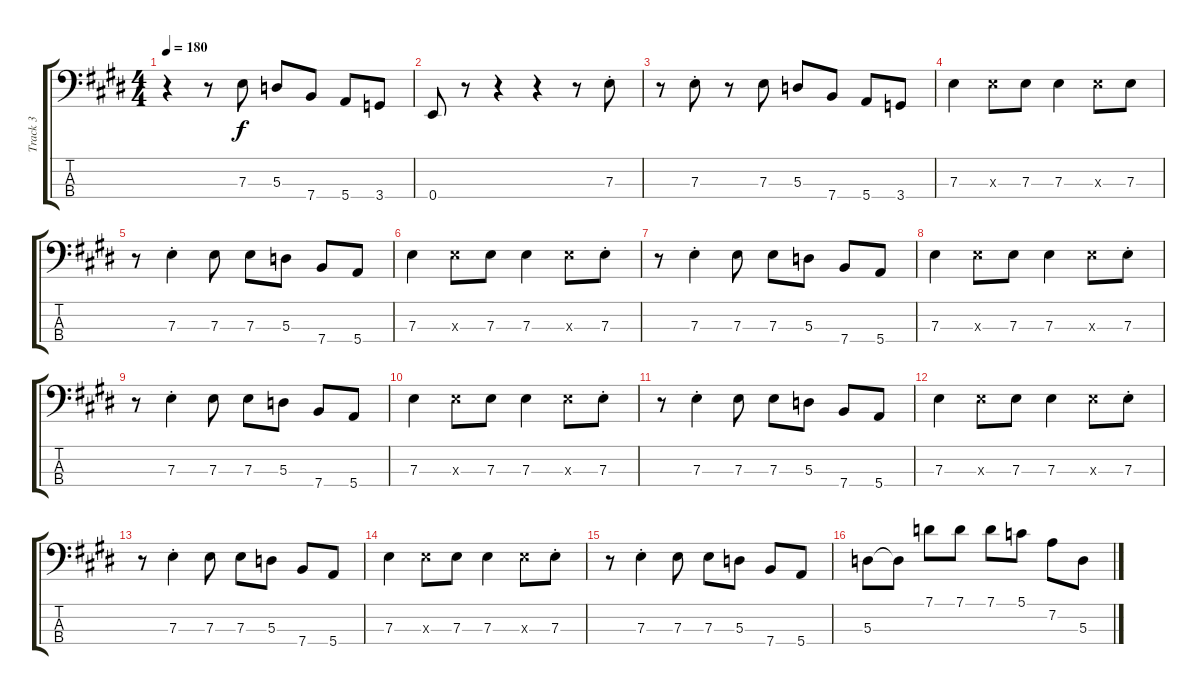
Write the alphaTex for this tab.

\track ("Track 3" "Track 3") {instrument electricbassfinger}
\staff {score tabs}
\tuning (G2 D2 A1 E1) {hide}
\ts (4 4)
\tempo 180
\clef f4
\ks c#minor
r.4{dy f} r.8 7.3.8 5.3.8 7.4.8 5.4.8 3.4.8 |
0.4.8 r.8 r.4 r.4 r.8 7.3{st}.8 |
r.8 7.3{st}.8 r.8 7.3.8 5.3.8 7.4.8 5.4.8 3.4.8 |
7.3.4 7.3{x}.8 7.3.8 7.3.4 7.3{x}.8 7.3.8 |
r.8 7.3{st}.4 7.3.8 7.3.8 5.3.8 7.4.8 5.4.8 |
7.3.4 7.3{x}.8 7.3.8 7.3.4 7.3{x}.8 7.3{st}.8 |
r.8 7.3{st}.4 7.3.8 7.3.8 5.3.8 7.4.8 5.4.8 |
7.3.4 7.3{x}.8 7.3.8 7.3.4 7.3{x}.8 7.3{st}.8 |
r.8 7.3{st}.4 7.3.8 7.3.8 5.3.8 7.4.8 5.4.8 |
7.3.4 7.3{x}.8 7.3.8 7.3.4 7.3{x}.8 7.3{st}.8 |
r.8 7.3{st}.4 7.3.8 7.3.8 5.3.8 7.4.8 5.4.8 |
7.3.4 7.3{x}.8 7.3.8 7.3.4 7.3{x}.8 7.3{st}.8 |
r.8 7.3{st}.4 7.3.8 7.3.8 5.3.8 7.4.8 5.4.8 |
7.3.4 7.3{x}.8 7.3.8 7.3.4 7.3{x}.8 7.3{st}.8 |
r.8 7.3{st}.4 7.3.8 7.3.8 5.3.8 7.4.8 5.4.8 |
5.3.8 5.3{t}.8 7.1.8 7.1.8 7.1.8 5.1.8 7.2.8 5.3.8
